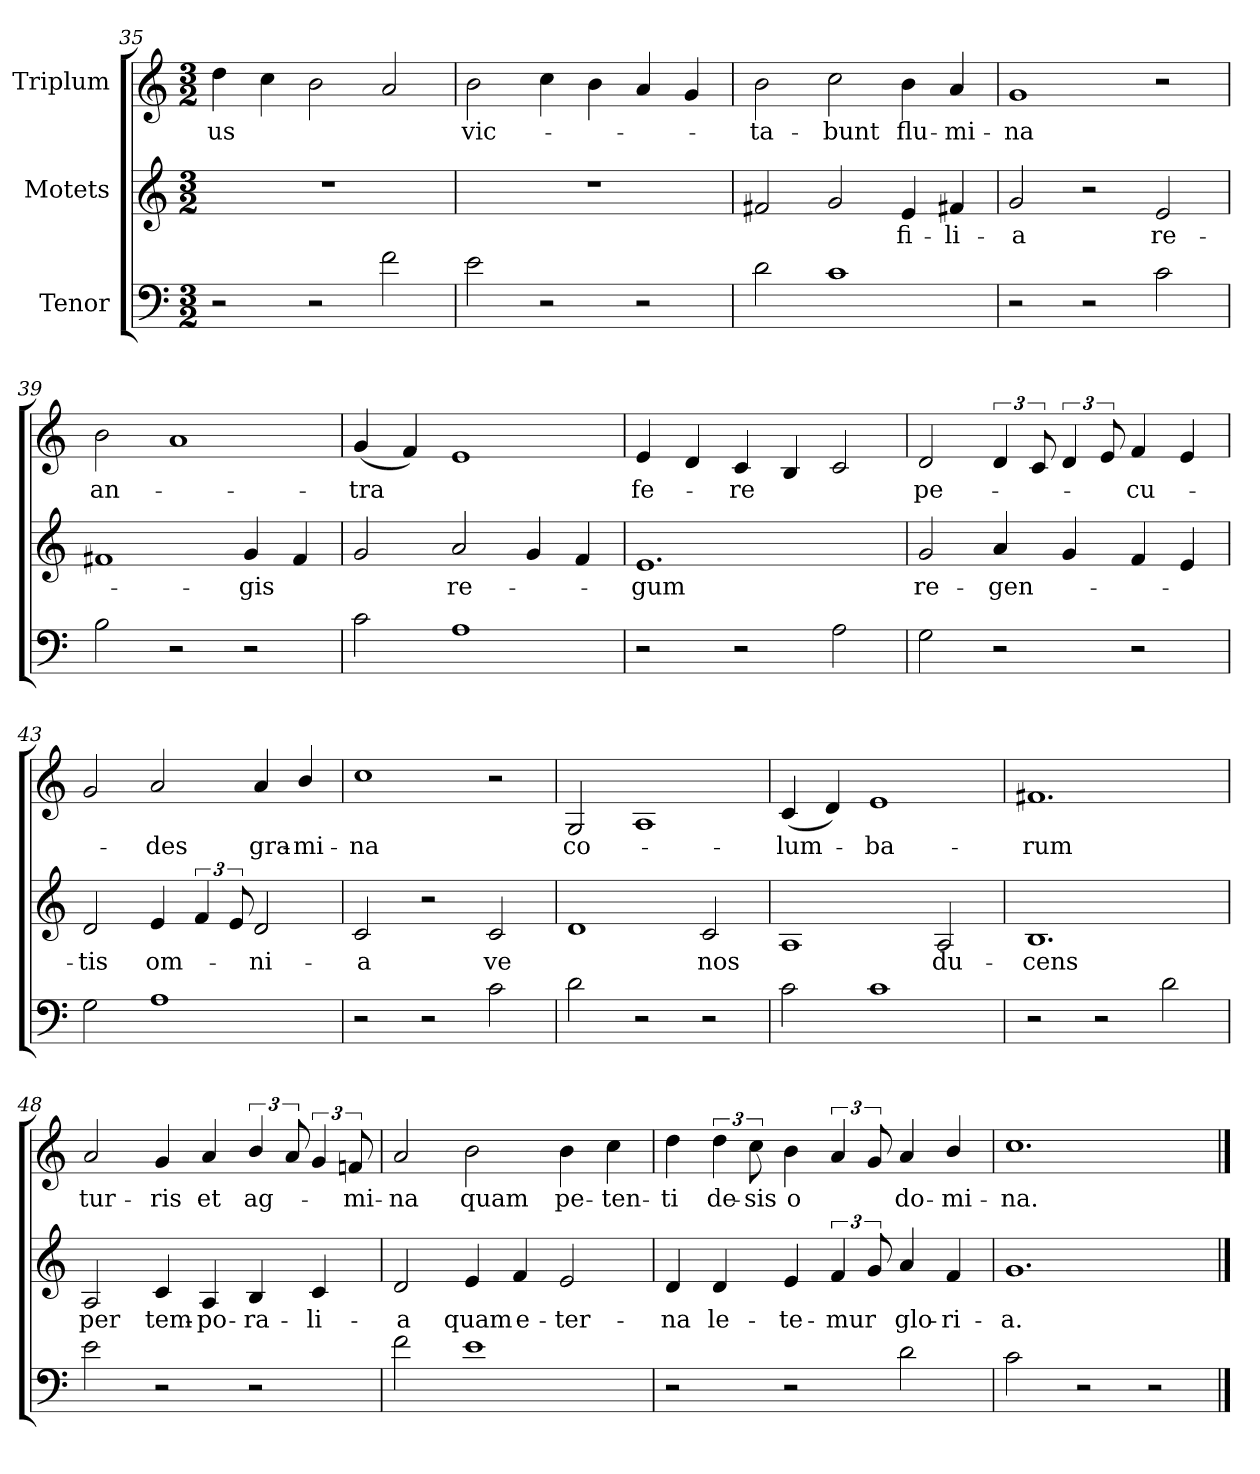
**kern	**kern	**text	**kern	**text
*part3	*part2	*part2	*part1	*part1
*staff3	*staff2	*staff2	*staff1	*staff1
*I"Tenor	*I"Motets	*	*I"Triplum	*
*clefF4	*clefG2	*	*clefG2	*
*k[]	*k[]	*	*k[]	*
*M3/2	*M3/2	*	*M3/2	*
=35	=35	=35	=35	=35
!	!LO:N:vis=1	!	!	!LO:LY:b
2r	1.r	.	4dd\	-us
.	.	.	4cc\	.
2r	.	.	2b\	.
2f\	.	.	2a/	.
=36	=36	=36	=36	=36
!	!LO:N:vis=1	!	!	!LO:LY:b
2e\	1.r	.	2b\	vic-
2r	.	.	4cc\	.
.	.	.	4b\	.
2r	.	.	4a/	.
.	.	.	4g/	.
=37	=37	=37	=37	=37
!	!	!	!	!LO:LY:b
2d\	2f#X/	.	2b\	-ta-
!	!	!	!	!LO:LY:b
1c\	2g/	.	2cc\	-bunt
!	!	!LO:LY:b	!	!LO:LY:b
.	4e/	fi-	4b\	flu-
!	!	!LO:LY:b	!	!LO:LY:b
.	4f#X/	-li-	4a/	-mi-
=38	=38	=38	=38	=38
!	!	!LO:LY:b	!	!LO:LY:b
2r	2g/	-a	1g/	-na
2r	2r	.	.	.
!	!	!LO:LY:b	!	!
2c\	2e/	re-	2r	.
=39	=39	=39	=39	=39
!	!	!	!	!LO:LY:b
2B\	1f#X/	.	2b\	an-
2r	.	.	1a/	.
!	!	!LO:LY:b	!	!
2r	4g/	-gis	.	.
.	4f#/	.	.	.
=40	=40	=40	=40	=40
!	!	!	!	!LO:LY:b
2c\	2g/	.	(4g/	-tra
.	.	.	4f/)	.
!	!	!LO:LY:b	!	!
1A\	2a/	re-	1e/	.
.	4g/	.	.	.
.	4f/	.	.	.
=41	=41	=41	=41	=41
!	!	!LO:LY:b	!	!LO:LY:b
2r	1.e/	-gum	4e/	fe-
.	.	.	4d/	.
!	!	!	!	!LO:LY:b
2r	.	.	4c/	-re
.	.	.	4B/	.
2A\	.	.	2c/	.
=42	=42	=42	=42	=42
!	!	!LO:LY:b	!	!LO:LY:b
2G\	2g/	re-	2d/	pe-
!	!	!LO:LY:b	!	!
2r	4a/	-gen-	6d/	.
.	.	.	12c/	.
.	4g/	.	6d/	.
.	.	.	12e/	.
!	!	!	!	!LO:LY:b
2r	4f/	.	4f/	-cu-
.	4e/	.	4e/	.
=43	=43	=43	=43	=43
!	!	!LO:LY:b	!	!
2G\	2d/	-tis	2g/	.
!	!	!LO:LY:b	!	!LO:LY:b
1A\	4e/	om-	2a/	-des
.	6f/	.	.	.
.	12e/	.	.	.
!	!	!LO:LY:b	!	!LO:LY:b
.	2d/	-ni-	4a/	gra-
!	!	!	!	!LO:LY:b
.	.	.	4b/	-mi-
=44	=44	=44	=44	=44
!	!	!LO:LY:b	!	!LO:LY:b
2r	2c/	-a	1cc\	-na
2r	2r	.	.	.
!	!	!LO:LY:b	!	!
2c\	2c/	ve	2r	.
=45	=45	=45	=45	=45
!	!	!	!	!LO:LY:b
2d\	1d/	.	2G/	co-
2r	.	.	1A/	.
!	!	!LO:LY:b	!	!
2r	2c/	nos	.	.
=46	=46	=46	=46	=46
!	!	!	!	!LO:LY:b
2c\	1A/	.	(4c/	-lum-
.	.	.	4d/)	.
!	!	!	!	!LO:LY:b
1c\	.	.	1e/	-ba-
!	!	!LO:LY:b	!	!
.	2A/	du-	.	.
=47	=47	=47	=47	=47
!	!	!LO:LY:b	!	!LO:LY:b
2r	1.B/	-cens	1.f#X/	-rum
2r	.	.	.	.
2d\	.	.	.	.
=48	=48	=48	=48	=48
!	!	!LO:LY:b	!	!LO:LY:b
2e\	2A/	per	2a/	tur-
!	!	!LO:LY:b	!	!LO:LY:b
2r	4c/	tem-	4g/	-ris
!	!	!LO:LY:b	!	!LO:LY:b
.	4A/	-po-	4a/	et
!	!	!LO:LY:b	!	!LO:LY:b
2r	4B/	-ra-	6b/	ag-
.	.	.	12a/	.
!	!	!LO:LY:b	!	!
.	4c/	-li-	6g/	.
!	!	!	!	!LO:LY:b
.	.	.	12fn/	-mi-
=49	=49	=49	=49	=49
!	!	!LO:LY:b	!	!LO:LY:b
2f\	2d/	-a	2a/	-na
!	!	!LO:LY:b	!	!LO:LY:b
1e\	4e/	quam	2b\	quam
!	!	!LO:LY:b	!	!
.	4f/	e-	.	.
!	!	!LO:LY:b	!	!LO:LY:b
.	2e/	-ter-	4b\	pe-
!	!	!	!	!LO:LY:b
.	.	.	4cc\	-ten-
=50	=50	=50	=50	=50
!	!	!LO:LY:b	!	!LO:LY:b
2r	4d/	-na	4dd\	-ti
!	!	!LO:LY:b	!	!LO:LY:b
.	4d/	le-	6dd\	de-
!	!	!	!	!LO:LY:b
.	.	.	12cc\	-sis
!	!	!LO:LY:b	!	!LO:LY:b
2r	4e/	-te-	4b\	o
!	!	!LO:LY:b	!	!
.	6f/	-mur	6a/	.
.	12g/	.	12g/	.
!	!	!LO:LY:b	!	!LO:LY:b
2d\	4a/	glo-	4a/	do-
!	!	!LO:LY:b	!	!LO:LY:b
.	4f/	-ri-	4b/	-mi-
=51	=51	=51	=51	=51
!	!	!LO:LY:b	!	!LO:LY:b
2c\	1.g/	-a.	1.cc\	-na.
2r	.	.	.	.
2r	.	.	.	.
==	==	==	==	==
*-	*-	*-	*-	*-
